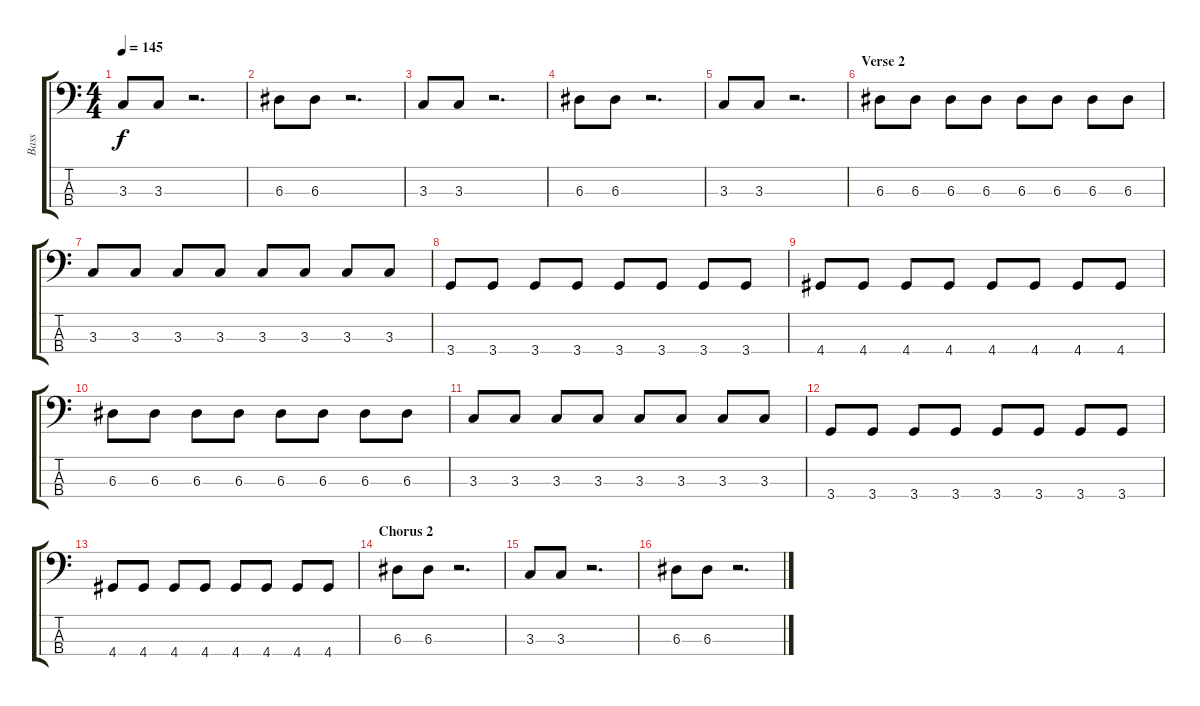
\track ("Bass" "Bass") {instrument electricbasspick}
\staff {score tabs}
\tuning (G2 D2 A1 E1) {hide}
\ts (4 4)
\tempo 145
\clef f4
\ks c
3.3.8{dy f} 3.3.8 r.2{d} |
6.3.8 6.3.8 r.2{d} |
3.3.8 3.3.8 r.2{d} |
6.3.8 6.3.8 r.2{d} |
3.3.8 3.3.8 r.2{d} |
\section ("" "Verse 2")
6.3.8 6.3.8 6.3.8 6.3.8 6.3.8 6.3.8 6.3.8 6.3.8 |
3.3.8 3.3.8 3.3.8 3.3.8 3.3.8 3.3.8 3.3.8 3.3.8 |
3.4.8 3.4.8 3.4.8 3.4.8 3.4.8 3.4.8 3.4.8 3.4.8 |
4.4.8 4.4.8 4.4.8 4.4.8 4.4.8 4.4.8 4.4.8 4.4.8 |
6.3.8 6.3.8 6.3.8 6.3.8 6.3.8 6.3.8 6.3.8 6.3.8 |
3.3.8 3.3.8 3.3.8 3.3.8 3.3.8 3.3.8 3.3.8 3.3.8 |
3.4.8 3.4.8 3.4.8 3.4.8 3.4.8 3.4.8 3.4.8 3.4.8 |
4.4.8 4.4.8 4.4.8 4.4.8 4.4.8 4.4.8 4.4.8 4.4.8 |
\section ("" "Chorus 2")
6.3.8 6.3.8 r.2{d} |
3.3.8 3.3.8 r.2{d} |
6.3.8 6.3.8 r.2{d}
